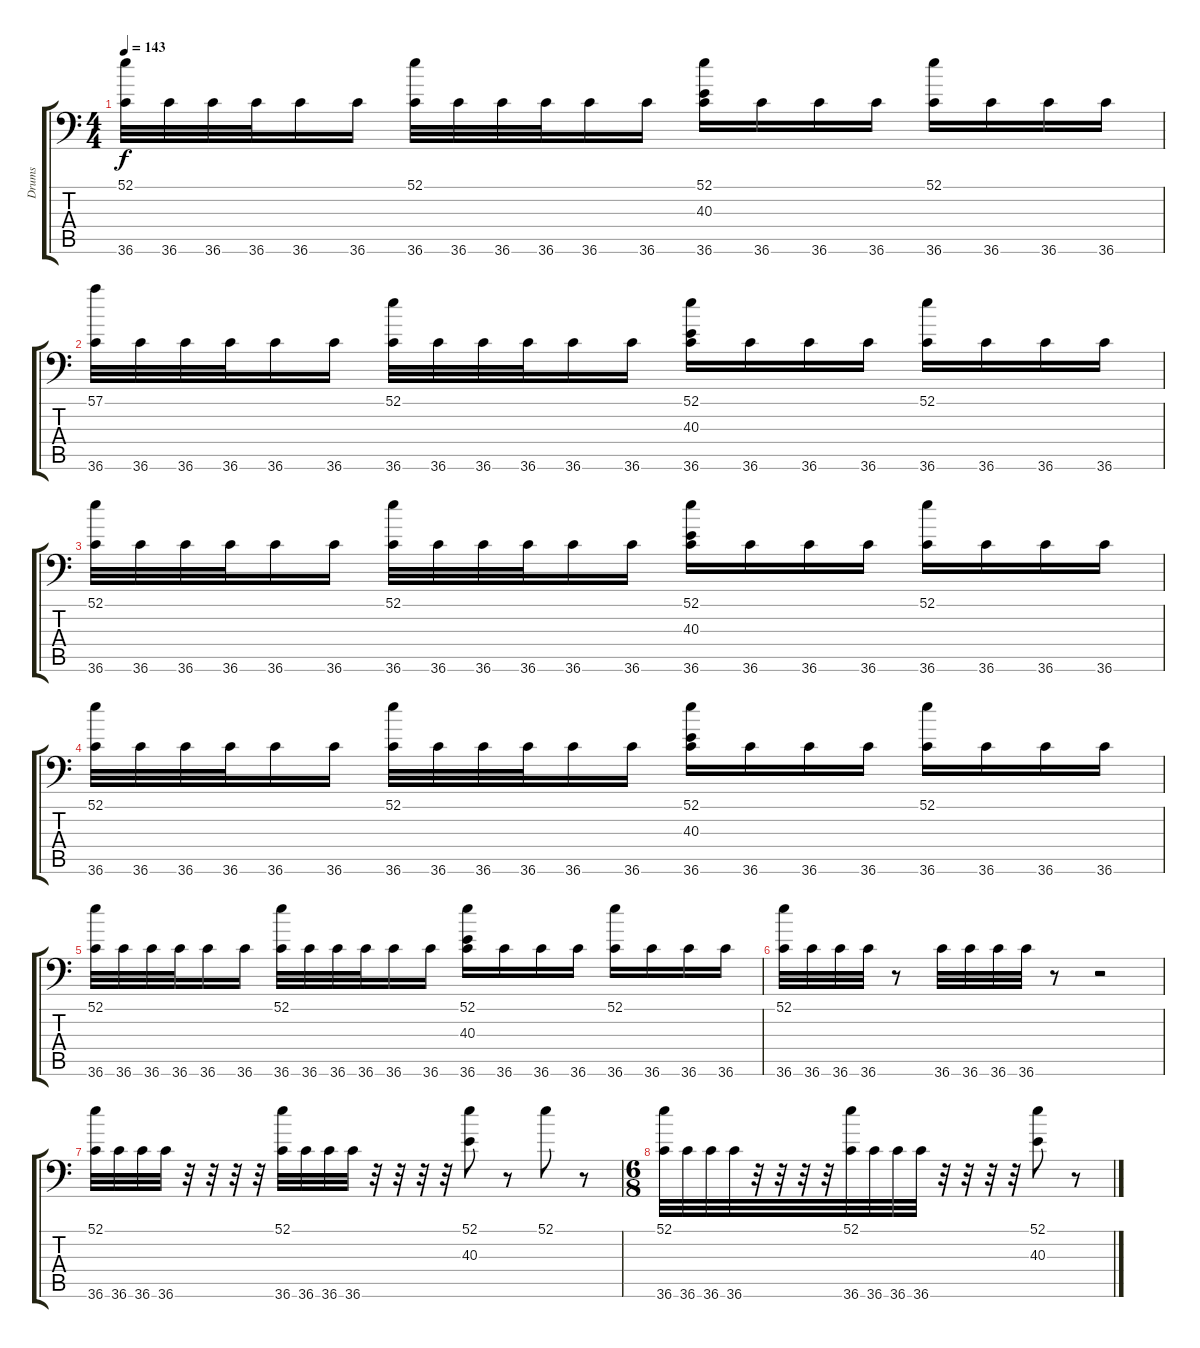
\track ("Drums" "Drums") {instrument acousticgrandpiano}
\staff {score tabs}
\tuning (C-1 C-1 C-1 C-1 C-1 C-1) {hide}
\ts (4 4)
\tempo 143
\clef f4
\ks c
(52.1 36.6).32{dy f} 36.6.32 36.6.32 36.6.32 36.6.16 36.6.16 (52.1 36.6).32 36.6.32 36.6.32 36.6.32 36.6.16 36.6.16 (52.1 40.3 36.6).16 36.6.16 36.6.16 36.6.16 (52.1 36.6).16 36.6.16 36.6.16 36.6.16 |
(57.1 36.6).32 36.6.32 36.6.32 36.6.32 36.6.16 36.6.16 (52.1 36.6).32 36.6.32 36.6.32 36.6.32 36.6.16 36.6.16 (52.1 40.3 36.6).16 36.6.16 36.6.16 36.6.16 (52.1 36.6).16 36.6.16 36.6.16 36.6.16 |
(52.1 36.6).32 36.6.32 36.6.32 36.6.32 36.6.16 36.6.16 (52.1 36.6).32 36.6.32 36.6.32 36.6.32 36.6.16 36.6.16 (52.1 40.3 36.6).16 36.6.16 36.6.16 36.6.16 (52.1 36.6).16 36.6.16 36.6.16 36.6.16 |
(52.1 36.6).32 36.6.32 36.6.32 36.6.32 36.6.16 36.6.16 (52.1 36.6).32 36.6.32 36.6.32 36.6.32 36.6.16 36.6.16 (52.1 40.3 36.6).16 36.6.16 36.6.16 36.6.16 (52.1 36.6).16 36.6.16 36.6.16 36.6.16 |
(52.1 36.6).32 36.6.32 36.6.32 36.6.32 36.6.16 36.6.16 (52.1 36.6).32 36.6.32 36.6.32 36.6.32 36.6.16 36.6.16 (52.1 40.3 36.6).16 36.6.16 36.6.16 36.6.16 (52.1 36.6).16 36.6.16 36.6.16 36.6.16 |
(52.1 36.6).32 36.6.32 36.6.32 36.6.32 r.8 36.6.32 36.6.32 36.6.32 36.6.32 r.8 r.2 |
(52.1 36.6).32 36.6.32 36.6.32 36.6.32 r.32 r.32 r.32 r.32 (52.1 36.6).32 36.6.32 36.6.32 36.6.32 r.32 r.32 r.32 r.32 (52.1 40.3).8 r.8 52.1.8 r.8 |
\ts (6 8)
(52.1 36.6).32 36.6.32 36.6.32 36.6.32 r.32 r.32 r.32 r.32 (52.1 36.6).32 36.6.32 36.6.32 36.6.32 r.32 r.32 r.32 r.32 (52.1 40.3).8 r.8
